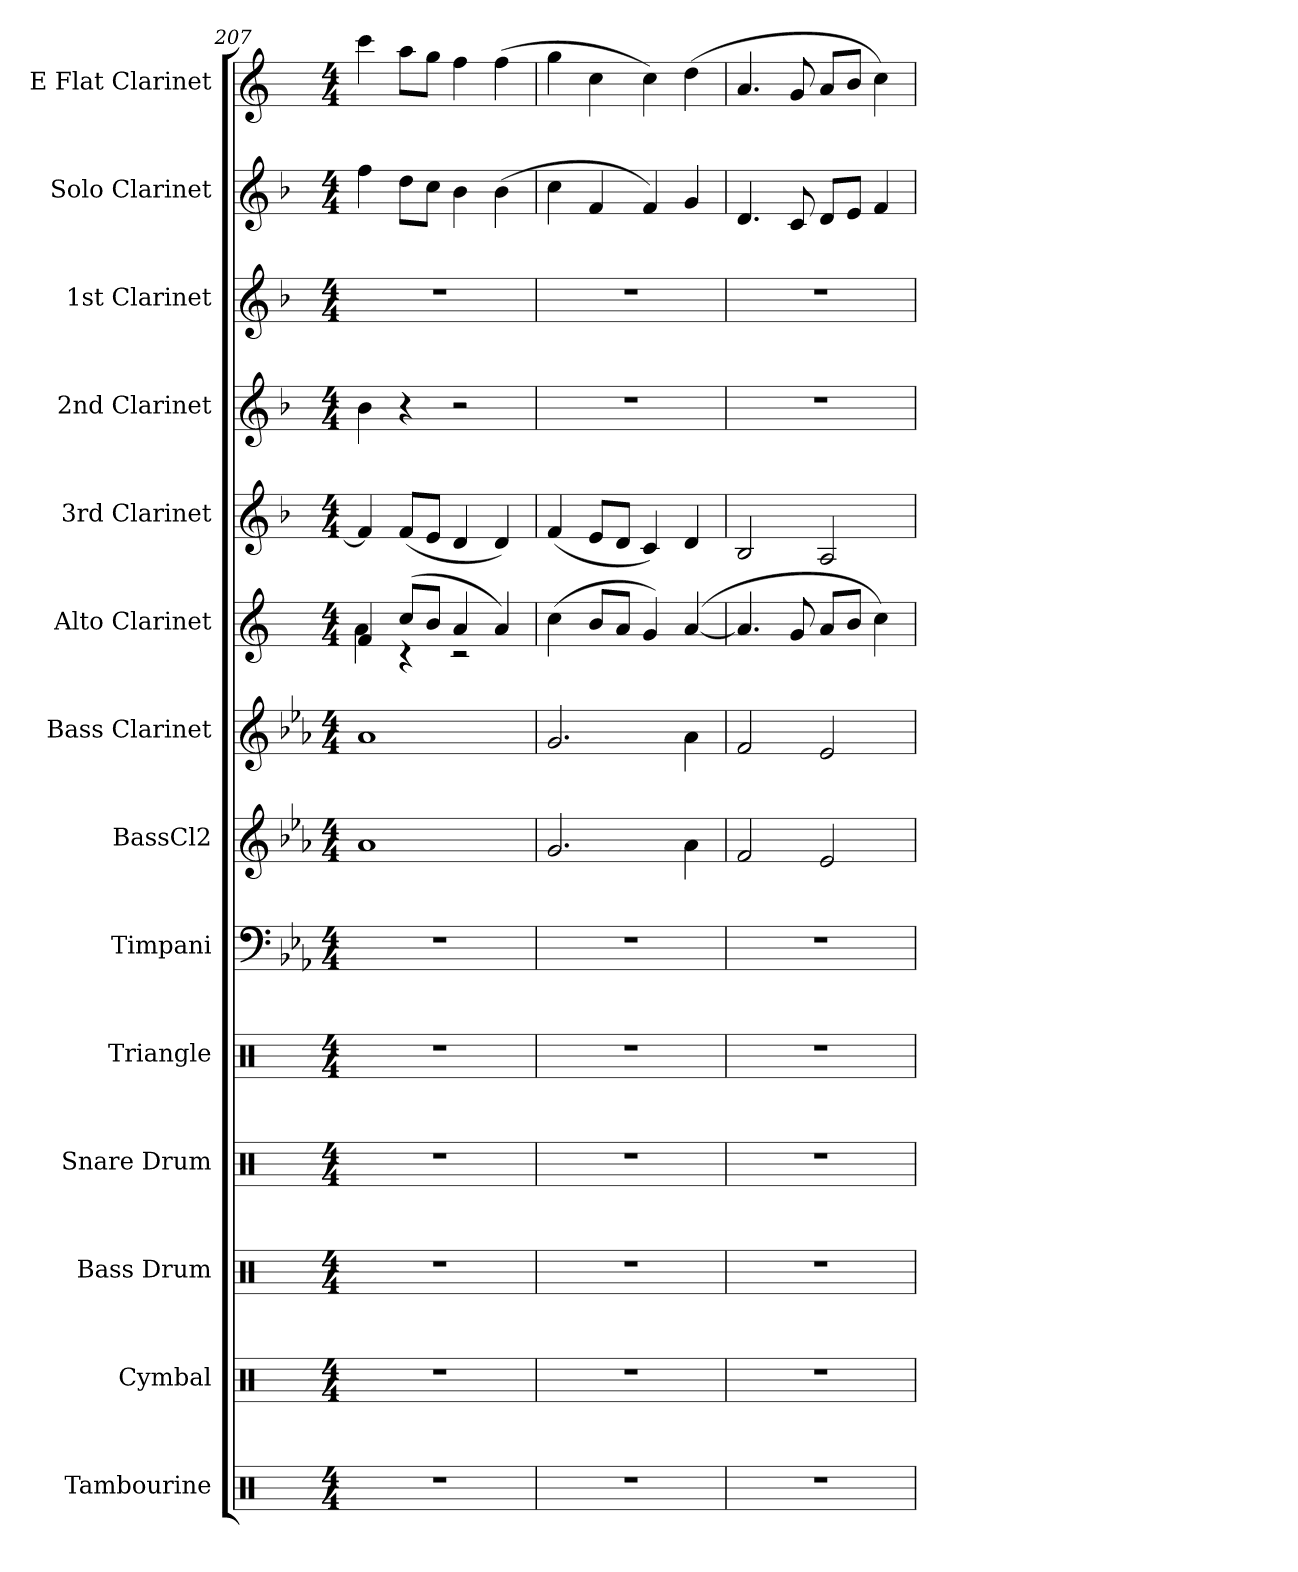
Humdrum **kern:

**kern	**kern	**kern	**kern	**kern	**kern	**kern	**kern	**kern	**kern	**kern	**kern	**kern	**kern
*part14	*part13	*part12	*part11	*part10	*part9	*part8	*part7	*part6	*part5	*part4	*part3	*part2	*part1
*staff14	*staff13	*staff12	*staff11	*staff10	*staff9	*staff8	*staff7	*staff6	*staff5	*staff4	*staff3	*staff2	*staff1
*I"Tambourine	*I"Cymbal	*I"Bass Drum	*I"Snare Drum	*I"Triangle	*I"Timpani	*I"BassCl2	*I"Bass Clarinet	*I"Alto Clarinet	*I"3rd Clarinet	*I"2nd Clarinet	*I"1st Clarinet	*I"Solo Clarinet	*I"E Flat Clarinet
*I'Tamb.	*I'Cym.	*I'B. Dr.	*I'Sn. Dr.	*I'Trgl.	*I'Timp.	*I'B. Cl2	*I'B. Cl.	*I'A. Cl.	*I'3rdCl.	*I'2nd Cl.	*I'1stCl.	*I'SoloCl.	*
*clefX	*clefX	*clefX	*clefX	*clefX	*clefF4	*clefG2	*clefG2	*clefG2	*clefG2	*clefG2	*clefG2	*clefG2	*clefG2
*	*	*	*	*	*	*ITrd8c14	*ITrd8c14	*ITrd5c9	*ITrd1c2	*ITrd1c2	*ITrd1c2	*ITrd1c2	*ITrd-2c-3
*k[]	*k[]	*k[]	*k[]	*k[]	*k[b-e-a-]	*k[b-e-a-]	*k[b-e-a-]	*k[b-e-a-]	*k[b-e-a-]	*k[b-e-a-]	*k[b-e-a-]	*k[b-e-a-]	*k[b-e-a-]
*M4/4	*M4/4	*M4/4	*M4/4	*M4/4	*M4/4	*M4/4	*M4/4	*M4/4	*M4/4	*M4/4	*M4/4	*M4/4	*M4/4
=207	=207	=207	=207	=207	=207	=207	=207	=207	=207	=207	=207	=207	=207
*	*	*	*	*	*	*	*	*^	*	*	*	*	*
1r	1r	1r	1r	1r	1r	1A-	1A-	4A-/	4c\	4e-/]	4a-\	1r	4ee-\	4eee-\
.	.	.	.	.	.	.	.	(8e-/L	4r	(8e-/L	4r	.	8cc\L	8ccc\L
.	.	.	.	.	.	.	.	8d/J	.	8d/J	.	.	8b-\J	8bb-\J
.	.	.	.	.	.	.	.	4c/	2r	4c/	2r	.	4a-\	4aa-\
.	.	.	.	.	.	.	.	4c/)	.	4c/)	.	.	(4a-\	(4aa-\
*	*	*	*	*	*	*	*	*v	*v	*	*	*	*	*
=208	=208	=208	=208	=208	=208	=208	=208	=208	=208	=208	=208	=208	=208
1r	1r	1r	1r	1r	1r	2.G/	2.G/	(4e-\	(4e-/	1r	1r	4b-\	4bb-\
.	.	.	.	.	.	.	.	8d/L	8d/L	.	.	4e-/	4ee-\
.	.	.	.	.	.	.	.	8c/J	8c/J	.	.	.	.
.	.	.	.	.	.	.	.	4B-/)	4B-/)	.	.	4e-/)	4ee-\)
.	.	.	.	.	.	4A-\	4A-\	(>[4c/	4c/	.	.	4f/	(4ff\
=209	=209	=209	=209	=209	=209	=209	=209	=209	=209	=209	=209	=209	=209
1r	1r	1r	1r	1r	1r	2F/	2F/	4.c/]	2A-/	1r	1r	4.c/	4.cc/
.	.	.	.	.	.	.	.	8B-/	.	.	.	8B-/	8b-/
.	.	.	.	.	.	2E-/	2E-/	8c/L	2G/	.	.	8c/L	8cc/L
.	.	.	.	.	.	.	.	8d/J	.	.	.	8d/J	8dd/J
.	.	.	.	.	.	.	.	4e-\)	.	.	.	4e-/	4ee-\)
=	=	=	=	=	=	=	=	=	=	=	=	=	=
*-	*-	*-	*-	*-	*-	*-	*-	*-	*-	*-	*-	*-	*-
